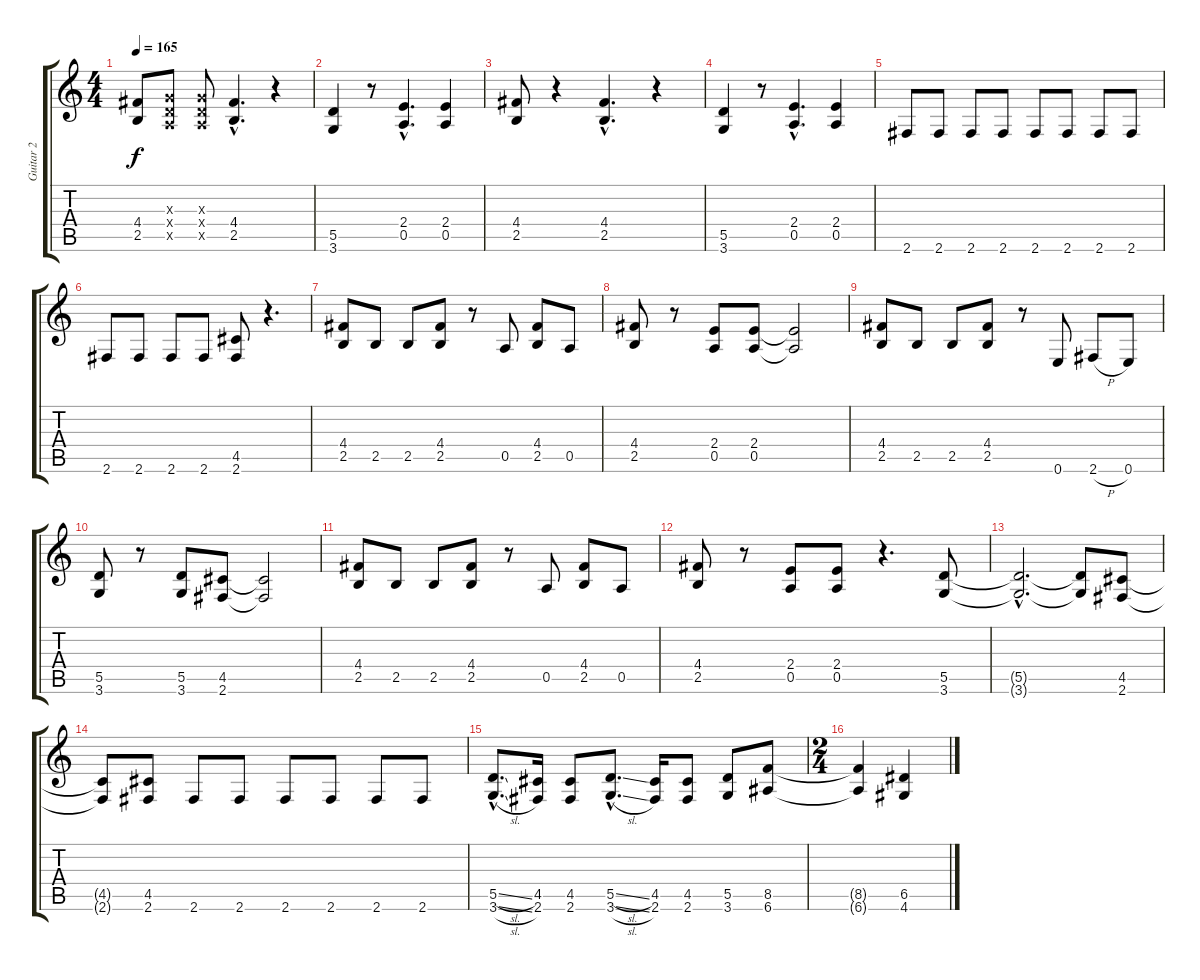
\track ("Guitar 2" "Guitar 2") {instrument overdrivenguitar}
\staff {score tabs}
\tuning (E4 B3 G3 D3 A2 E2) {hide}
\ts (4 4)
\tempo 165
\clef g2
\ks c
(4.4 2.5).8{dy f} (0.3{x} 0.4{x} 0.5{x}).8 (0.3{x} 0.4{x} 0.5{x}).8 (4.4{hac} 2.5{hac}).4{d} r.4 |
(5.5 3.6).4 r.8 (2.4{hac} 0.5{hac}).4{d} (2.4 0.5).4 |
(4.4 2.5).8 r.4 (4.4{hac} 2.5{hac}).4{d} r.4 |
(5.5 3.6).4 r.8 (2.4{hac} 0.5{hac}).4{d} (2.4 0.5).4 |
2.6.8 2.6.8 2.6.8 2.6.8 2.6.8 2.6.8 2.6.8 2.6.8 |
2.6.8 2.6.8 2.6.8 2.6.8 (4.5 2.6).8 r.4{d} |
(4.4 2.5).8 2.5.8 2.5.8 (4.4 2.5).8 r.8 0.5.8 (4.4 2.5).8 0.5.8 |
(4.4 2.5).8 r.8 (2.4 0.5).8 (2.4 0.5).8 (2.4{t} 0.5{t}).2 |
(4.4 2.5).8 2.5.8 2.5.8 (4.4 2.5).8 r.8 0.6.8 2.6{h}.8 0.6.8 |
(5.5 3.6).8 r.8 (5.5 3.6).8 (4.5 2.6).8 (4.5{t} 2.6{t}).2 |
(4.4 2.5).8 2.5.8 2.5.8 (4.4 2.5).8 r.8 0.5.8 (4.4 2.5).8 0.5.8 |
(4.4 2.5).8 r.8 (2.4 0.5).8 (2.4 0.5).8 r.4{d} (5.5 3.6).8 |
(5.5{hac t} 3.6{hac t}).2{d} (5.5{t} 3.6{t}).8 (4.5 2.6).8 |
(4.5{t} 2.6{t}).8 (4.5 2.6).8 2.6.8 2.6.8 2.6.8 2.6.8 2.6.8 2.6.8 |
(5.5{sl hac} 3.6{sl hac}).8{d} (4.5 2.6).16 (4.5 2.6).8 (5.5{sl hac} 3.6{sl hac}).8{d} (4.5 2.6).16 (4.5 2.6).8 (5.5 3.6).8 (8.5 6.6).8 |
\ts (2 4)
(8.5{t} 6.6{t}).4 (6.5 4.6).4
